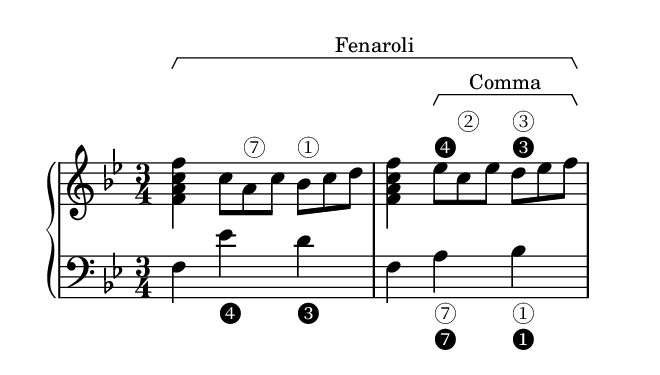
\version "2.24.0"
\include "../../stylesheets/annotation.ly"
\header {
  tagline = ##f
}
\paper {
  page-breaking = #ly:one-line-auto-height-breaking
}

\include "../../stylesheets/typography.ly"
\score {
  \new PianoStaff <<
    \new Staff \relative c' {
      \clef "treble" \time 3/4 \key bes \major
      <f' c a f>4 \fenaroli \omit TupletNumber \tuplet 3/2 4 { c8 a ^\bti c bes ^\bdo c d } |
      <f c a f>4 \tuplet 3/2 4 { \once \override HorizontalBracket.outside-staff-priority = #455 es8 \comma \mfa c ^\bre es d \mmi ^\bmi es f \stopGroup \stopGroup } |
    }
    \new Staff \relative c {
      \clef "bass" \time 3/4 \key bes \major
      f4 es' _\mfa d _\mmi |
      f,4 a \bti _\mti bes \bdo _\mdo |
    }
  >>
}
